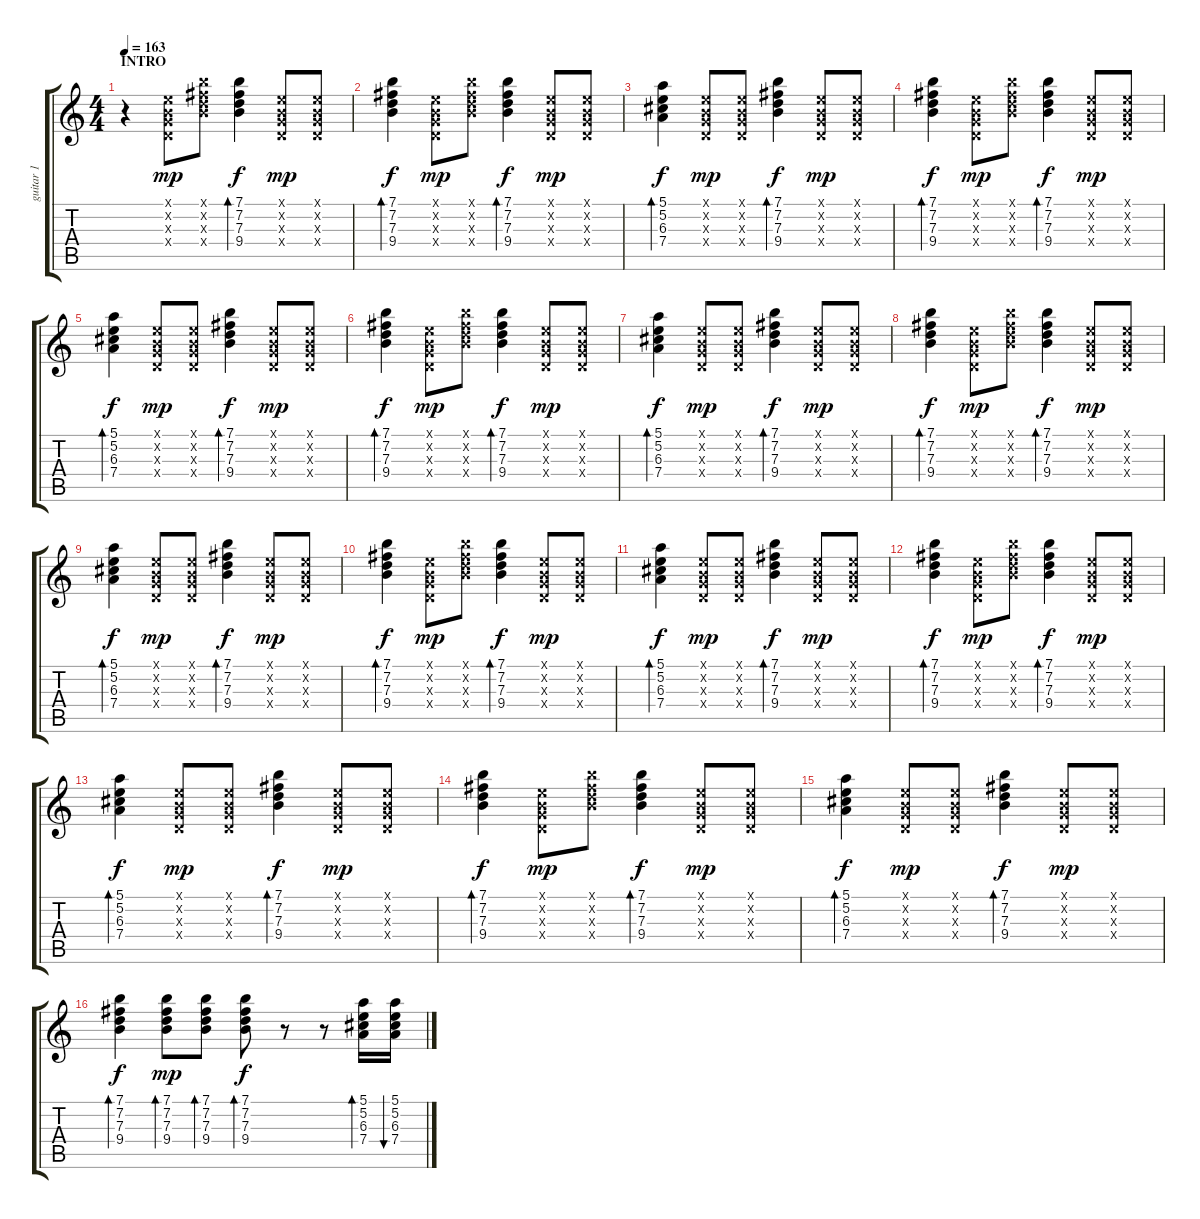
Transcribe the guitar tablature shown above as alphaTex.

\track ("guitar 1" "guitar 1") {instrument acousticguitarsteel}
\staff {score tabs}
\tuning (E4 B3 G3 D3 A2 E2) {hide}
\ts (4 4)
\section ("" "INTRO")
\tempo 163
\clef g2
\ks c
r.4{dy mp instrument acousticguitarsteel} (0.1{x} 0.2{x} 0.3{x} 0.4{x}).8 (7.1{x} 7.2{x} 7.3{x} 9.4{x}).8 (7.1 7.2 7.3 9.4).4{bd 60 dy f} (0.1{x} 0.2{x} 0.3{x} 0.4{x}).8{dy mp} (0.1{x} 0.2{x} 0.3{x} 0.4{x}).8 |
(7.1 7.2 7.3 9.4).4{bd 60 dy f} (0.1{x} 0.2{x} 0.3{x} 0.4{x}).8{dy mp} (7.1{x} 7.2{x} 7.3{x} 9.4{x}).8 (7.1 7.2 7.3 9.4).4{bd 60 dy f} (0.1{x} 0.2{x} 0.3{x} 0.4{x}).8{dy mp} (0.1{x} 0.2{x} 0.3{x} 0.4{x}).8 |
(5.1 5.2 6.3 7.4).4{bd 60 dy f} (0.1{x} 0.2{x} 0.3{x} 0.4{x}).8{dy mp} (0.1{x} 0.2{x} 0.3{x} 0.4{x}).8 (7.1 7.2 7.3 9.4).4{bd 60 dy f} (0.1{x} 0.2{x} 0.3{x} 0.4{x}).8{dy mp} (0.1{x} 0.2{x} 0.3{x} 0.4{x}).8 |
(7.1 7.2 7.3 9.4).4{bd 60 dy f} (0.1{x} 0.2{x} 0.3{x} 0.4{x}).8{dy mp} (7.1{x} 7.2{x} 7.3{x} 9.4{x}).8 (7.1 7.2 7.3 9.4).4{bd 60 dy f} (0.1{x} 0.2{x} 0.3{x} 0.4{x}).8{dy mp} (0.1{x} 0.2{x} 0.3{x} 0.4{x}).8 |
(5.1 5.2 6.3 7.4).4{bd 60 dy f} (0.1{x} 0.2{x} 0.3{x} 0.4{x}).8{dy mp} (0.1{x} 0.2{x} 0.3{x} 0.4{x}).8 (7.1 7.2 7.3 9.4).4{bd 60 dy f} (0.1{x} 0.2{x} 0.3{x} 0.4{x}).8{dy mp} (0.1{x} 0.2{x} 0.3{x} 0.4{x}).8 |
(7.1 7.2 7.3 9.4).4{bd 60 dy f} (0.1{x} 0.2{x} 0.3{x} 0.4{x}).8{dy mp} (7.1{x} 7.2{x} 7.3{x} 9.4{x}).8 (7.1 7.2 7.3 9.4).4{bd 60 dy f} (0.1{x} 0.2{x} 0.3{x} 0.4{x}).8{dy mp} (0.1{x} 0.2{x} 0.3{x} 0.4{x}).8 |
(5.1 5.2 6.3 7.4).4{bd 60 dy f} (0.1{x} 0.2{x} 0.3{x} 0.4{x}).8{dy mp} (0.1{x} 0.2{x} 0.3{x} 0.4{x}).8 (7.1 7.2 7.3 9.4).4{bd 60 dy f} (0.1{x} 0.2{x} 0.3{x} 0.4{x}).8{dy mp} (0.1{x} 0.2{x} 0.3{x} 0.4{x}).8 |
(7.1 7.2 7.3 9.4).4{bd 60 dy f} (0.1{x} 0.2{x} 0.3{x} 0.4{x}).8{dy mp} (7.1{x} 7.2{x} 7.3{x} 9.4{x}).8 (7.1 7.2 7.3 9.4).4{bd 60 dy f} (0.1{x} 0.2{x} 0.3{x} 0.4{x}).8{dy mp} (0.1{x} 0.2{x} 0.3{x} 0.4{x}).8 |
(5.1 5.2 6.3 7.4).4{bd 60 dy f} (0.1{x} 0.2{x} 0.3{x} 0.4{x}).8{dy mp} (0.1{x} 0.2{x} 0.3{x} 0.4{x}).8 (7.1 7.2 7.3 9.4).4{bd 60 dy f} (0.1{x} 0.2{x} 0.3{x} 0.4{x}).8{dy mp} (0.1{x} 0.2{x} 0.3{x} 0.4{x}).8 |
(7.1 7.2 7.3 9.4).4{bd 60 dy f} (0.1{x} 0.2{x} 0.3{x} 0.4{x}).8{dy mp} (7.1{x} 7.2{x} 7.3{x} 9.4{x}).8 (7.1 7.2 7.3 9.4).4{bd 60 dy f} (0.1{x} 0.2{x} 0.3{x} 0.4{x}).8{dy mp} (0.1{x} 0.2{x} 0.3{x} 0.4{x}).8 |
(5.1 5.2 6.3 7.4).4{bd 60 dy f} (0.1{x} 0.2{x} 0.3{x} 0.4{x}).8{dy mp} (0.1{x} 0.2{x} 0.3{x} 0.4{x}).8 (7.1 7.2 7.3 9.4).4{bd 60 dy f} (0.1{x} 0.2{x} 0.3{x} 0.4{x}).8{dy mp} (0.1{x} 0.2{x} 0.3{x} 0.4{x}).8 |
(7.1 7.2 7.3 9.4).4{bd 60 dy f} (0.1{x} 0.2{x} 0.3{x} 0.4{x}).8{dy mp} (7.1{x} 7.2{x} 7.3{x} 9.4{x}).8 (7.1 7.2 7.3 9.4).4{bd 60 dy f} (0.1{x} 0.2{x} 0.3{x} 0.4{x}).8{dy mp} (0.1{x} 0.2{x} 0.3{x} 0.4{x}).8 |
(5.1 5.2 6.3 7.4).4{bd 60 dy f} (0.1{x} 0.2{x} 0.3{x} 0.4{x}).8{dy mp} (0.1{x} 0.2{x} 0.3{x} 0.4{x}).8 (7.1 7.2 7.3 9.4).4{bd 60 dy f} (0.1{x} 0.2{x} 0.3{x} 0.4{x}).8{dy mp} (0.1{x} 0.2{x} 0.3{x} 0.4{x}).8 |
(7.1 7.2 7.3 9.4).4{bd 60 dy f} (0.1{x} 0.2{x} 0.3{x} 0.4{x}).8{dy mp} (7.1{x} 7.2{x} 7.3{x} 9.4{x}).8 (7.1 7.2 7.3 9.4).4{bd 60 dy f} (0.1{x} 0.2{x} 0.3{x} 0.4{x}).8{dy mp} (0.1{x} 0.2{x} 0.3{x} 0.4{x}).8 |
(5.1 5.2 6.3 7.4).4{bd 60 dy f} (0.1{x} 0.2{x} 0.3{x} 0.4{x}).8{dy mp} (0.1{x} 0.2{x} 0.3{x} 0.4{x}).8 (7.1 7.2 7.3 9.4).4{bd 60 dy f} (0.1{x} 0.2{x} 0.3{x} 0.4{x}).8{dy mp} (0.1{x} 0.2{x} 0.3{x} 0.4{x}).8 |
(7.1 7.2 7.3 9.4).4{bd 60 dy f} (7.1 7.2 7.3 9.4).8{bd 60 dy mp} (7.1 7.2 7.3 9.4).8{bd 60} (7.1 7.2 7.3 9.4).8{bd 60 dy f} r.8 r.8 (5.1 5.2 6.3 7.4).16{bd 60} (5.1 5.2 6.3 7.4).16{bu 60}
